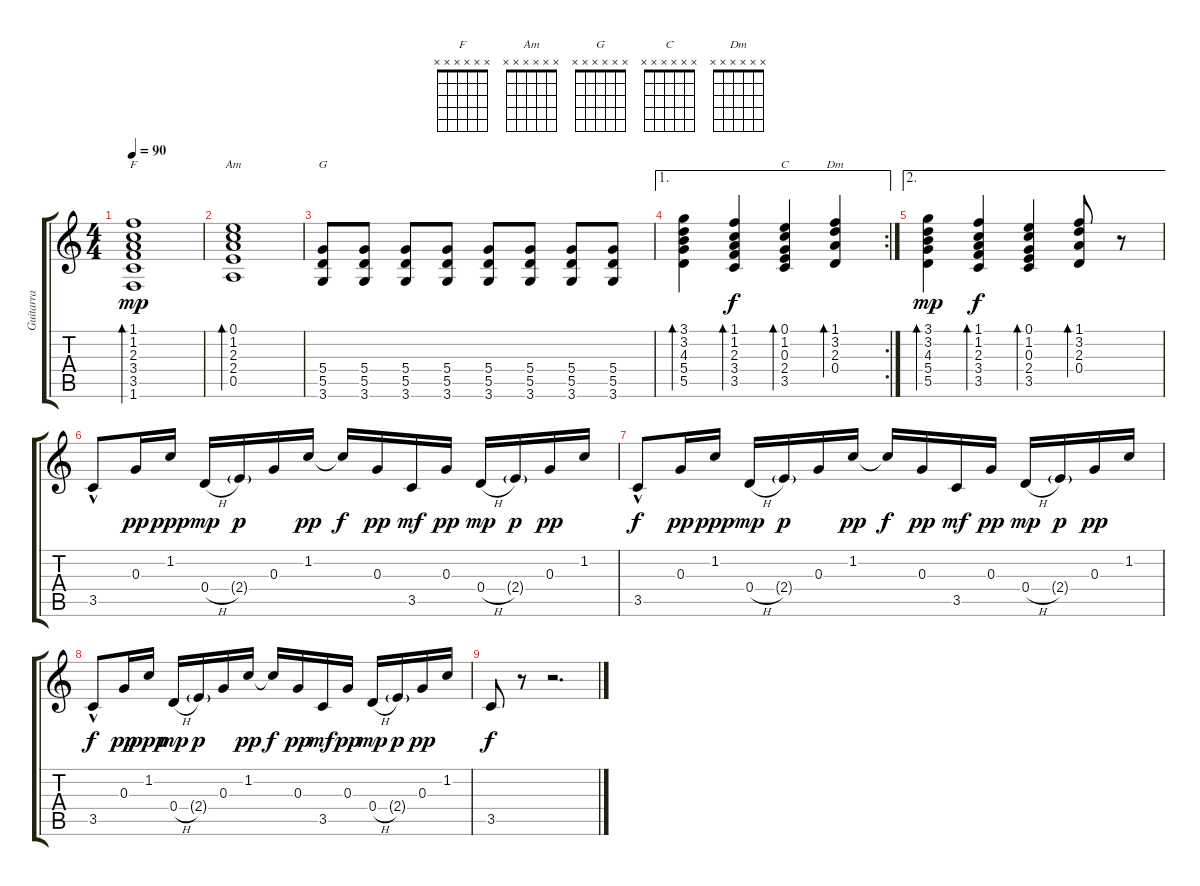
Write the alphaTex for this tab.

\track ("Guitarra" "Guitarra") {instrument acousticguitarsteel}
\staff {score tabs}
\tuning (E4 B3 G3 D3 A2 E2) {hide}
\chord ("F" x x x x x x) {firstfret 0}
\chord ("Am" x x x x x x) {firstfret 0}
\chord ("G" x x x x x x) {firstfret 0}
\chord ("C" x x x x x x) {firstfret 0}
\chord ("Dm" x x x x x x) {firstfret 0}
\ts (4 4)
\tempo 90
\clef g2
\ks c
(1.1 1.2 2.3 3.4 3.5 1.6).1{bd 120 ch "F" dy mp} |
(0.1 1.2 2.3 2.4 0.5).1{bd 120 ch "Am"} |
(5.4 5.5 3.6).8{ch "G"} (5.4 5.5 3.6).8 (5.4 5.5 3.6).8 (5.4 5.5 3.6).8 (5.4 5.5 3.6).8 (5.4 5.5 3.6).8 (5.4 5.5 3.6).8 (5.4 5.5 3.6).8 |
\ae 1
\rc 2
(3.1 3.2 4.3 5.4 5.5).4{bd 120} (1.1 1.2 2.3 3.4 3.5).4{bd 120 dy f} (0.1 1.2 0.3 2.4 3.5).4{bd 120 ch "C"} (1.1 3.2 2.3 0.4).4{bd 120 ch "Dm"} |
\ae 2
(3.1 3.2 4.3 5.4 5.5).4{bd 120 dy mp} (1.1 1.2 2.3 3.4 3.5).4{bd 120 dy f} (0.1 1.2 0.3 2.4 3.5).4{bd 120} (1.1 3.2 2.3 0.4).8{bd 120} r.8 |
3.5{hac}.8 0.3.16{dy pp} 1.2.16{dy ppp} 0.4{h}.16{dy mp} 2.4{g}.16{dy p} 0.3.16 1.2.16{dy pp} 1.2{t}.16{dy f} 0.3.16{dy pp} 3.5.16{dy mf} 0.3.16{dy pp} 0.4{h}.16{dy mp} 2.4{g}.16{dy p} 0.3.16{dy pp} 1.2.16 |
3.5{hac}.8{dy f} 0.3.16{dy pp} 1.2.16{dy ppp} 0.4{h}.16{dy mp} 2.4{g}.16{dy p} 0.3.16 1.2.16{dy pp} 1.2{t}.16{dy f} 0.3.16{dy pp} 3.5.16{dy mf} 0.3.16{dy pp} 0.4{h}.16{dy mp} 2.4{g}.16{dy p} 0.3.16{dy pp} 1.2.16 |
3.5{hac}.8{dy f} 0.3.16{dy pp} 1.2.16{dy ppp} 0.4{h}.16{dy mp} 2.4{g}.16{dy p} 0.3.16 1.2.16{dy pp} 1.2{t}.16{dy f} 0.3.16{dy pp} 3.5.16{dy mf} 0.3.16{dy pp} 0.4{h}.16{dy mp} 2.4{g}.16{dy p} 0.3.16{dy pp} 1.2.16 |
3.5.8{dy f} r.8 r.2{d}
